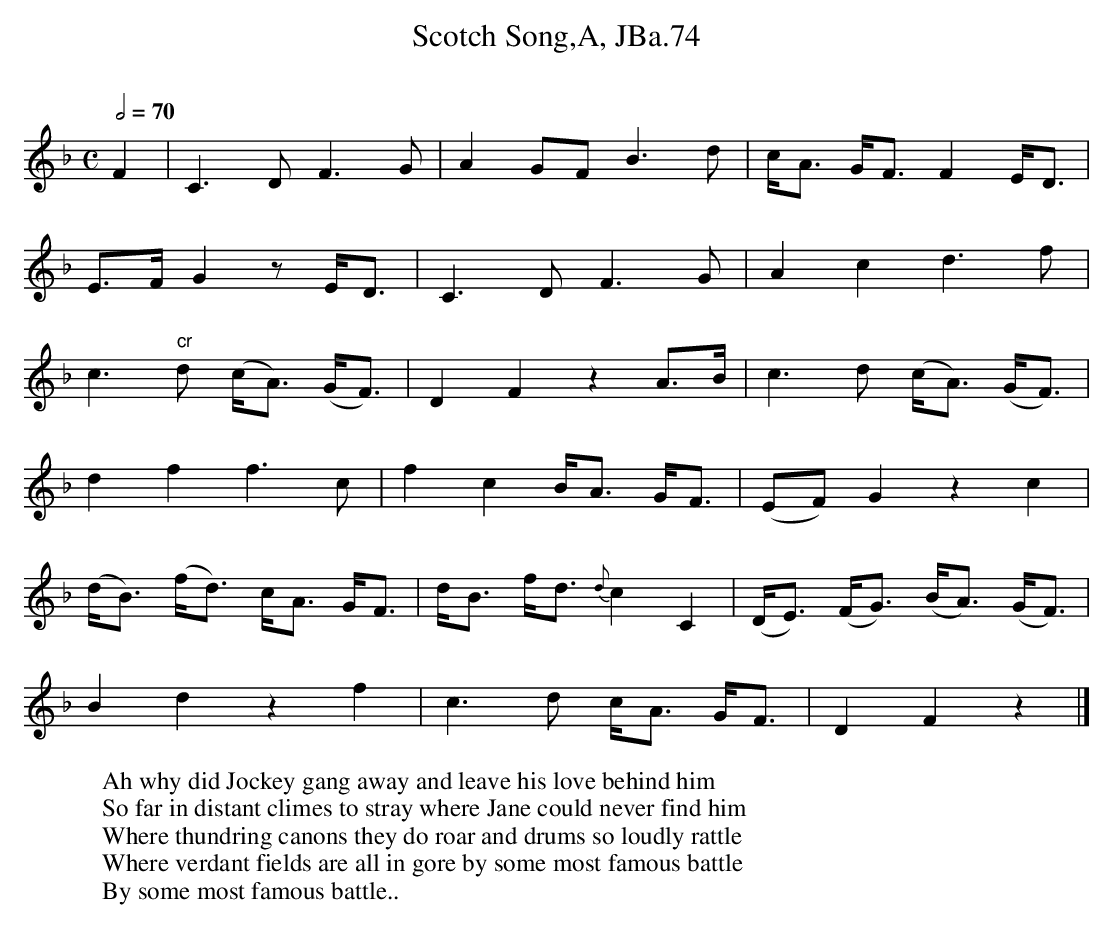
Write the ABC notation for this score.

X:1
T:Scotch Song,A, JBa.74
M:C
L:1/8
Q:1/2=70
O:
W:Ah why did Jockey gang away and leave his love behind him
W:So far in distant climes to stray where Jane could never find him
W:Where thundring canons they do roar and drums so loudly rattle
W:Where verdant fields are all in gore by some most famous battle
W:By some most famous battle..
K:F major
F2|C3D F3G|A2 GF B3d|c<A G<F F2 E<D|
E>FG2 z E<D|C3D F3G|A2 c2 d3 f|
c3 "cr"d (c<A) (G<F)|D2 F2 z2 A>B|c3 d (c<A) (G<F)|
d2 f2 f3 c|f2 c2 B<A G<F|(EF) G2 z2 c2|
(d<B) (f<d) c<A G<F|d<B f<d {d}c2 C2|(D<E) (F<G) (B<A) (G<F)|
B2d2 z2 f2|c3 d c<A G<F|D2F2 z2|]
